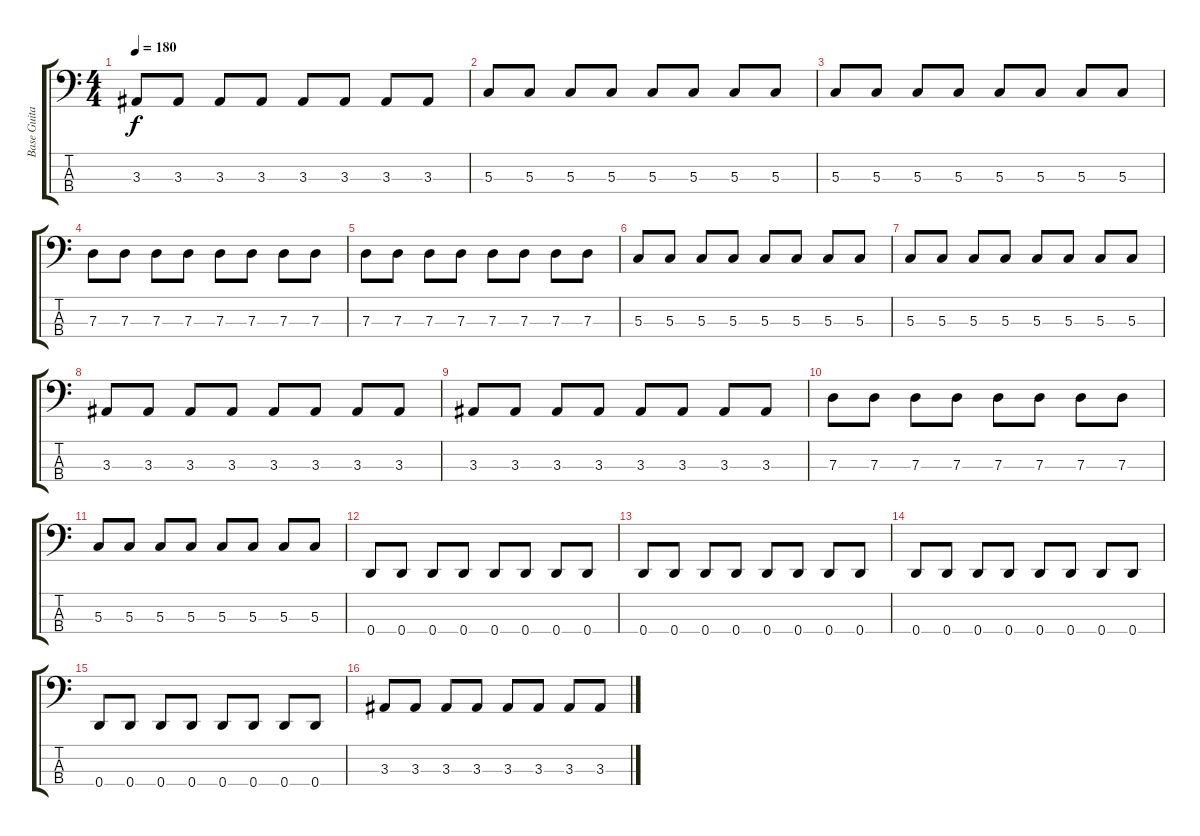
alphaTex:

\track ("Base Guitar" "Base Guita") {instrument electricbassfinger}
\staff {score tabs}
\tuning (F2 C2 G1 D1) {hide}
\ts (4 4)
\tempo 180
\clef f4
\ks c
3.3.8{dy f} 3.3.8 3.3.8 3.3.8 3.3.8 3.3.8 3.3.8 3.3.8 |
5.3.8 5.3.8 5.3.8 5.3.8 5.3.8 5.3.8 5.3.8 5.3.8 |
5.3.8 5.3.8 5.3.8 5.3.8 5.3.8 5.3.8 5.3.8 5.3.8 |
7.3.8 7.3.8 7.3.8 7.3.8 7.3.8 7.3.8 7.3.8 7.3.8 |
7.3.8 7.3.8 7.3.8 7.3.8 7.3.8 7.3.8 7.3.8 7.3.8 |
5.3.8 5.3.8 5.3.8 5.3.8 5.3.8 5.3.8 5.3.8 5.3.8 |
5.3.8 5.3.8 5.3.8 5.3.8 5.3.8 5.3.8 5.3.8 5.3.8 |
3.3.8 3.3.8 3.3.8 3.3.8 3.3.8 3.3.8 3.3.8 3.3.8 |
3.3.8 3.3.8 3.3.8 3.3.8 3.3.8 3.3.8 3.3.8 3.3.8 |
7.3.8 7.3.8 7.3.8 7.3.8 7.3.8 7.3.8 7.3.8 7.3.8 |
5.3.8 5.3.8 5.3.8 5.3.8 5.3.8 5.3.8 5.3.8 5.3.8 |
0.4.8 0.4.8 0.4.8 0.4.8 0.4.8 0.4.8 0.4.8 0.4.8 |
0.4.8 0.4.8 0.4.8 0.4.8 0.4.8 0.4.8 0.4.8 0.4.8 |
0.4.8 0.4.8 0.4.8 0.4.8 0.4.8 0.4.8 0.4.8 0.4.8 |
0.4.8 0.4.8 0.4.8 0.4.8 0.4.8 0.4.8 0.4.8 0.4.8 |
3.3.8 3.3.8 3.3.8 3.3.8 3.3.8 3.3.8 3.3.8 3.3.8
